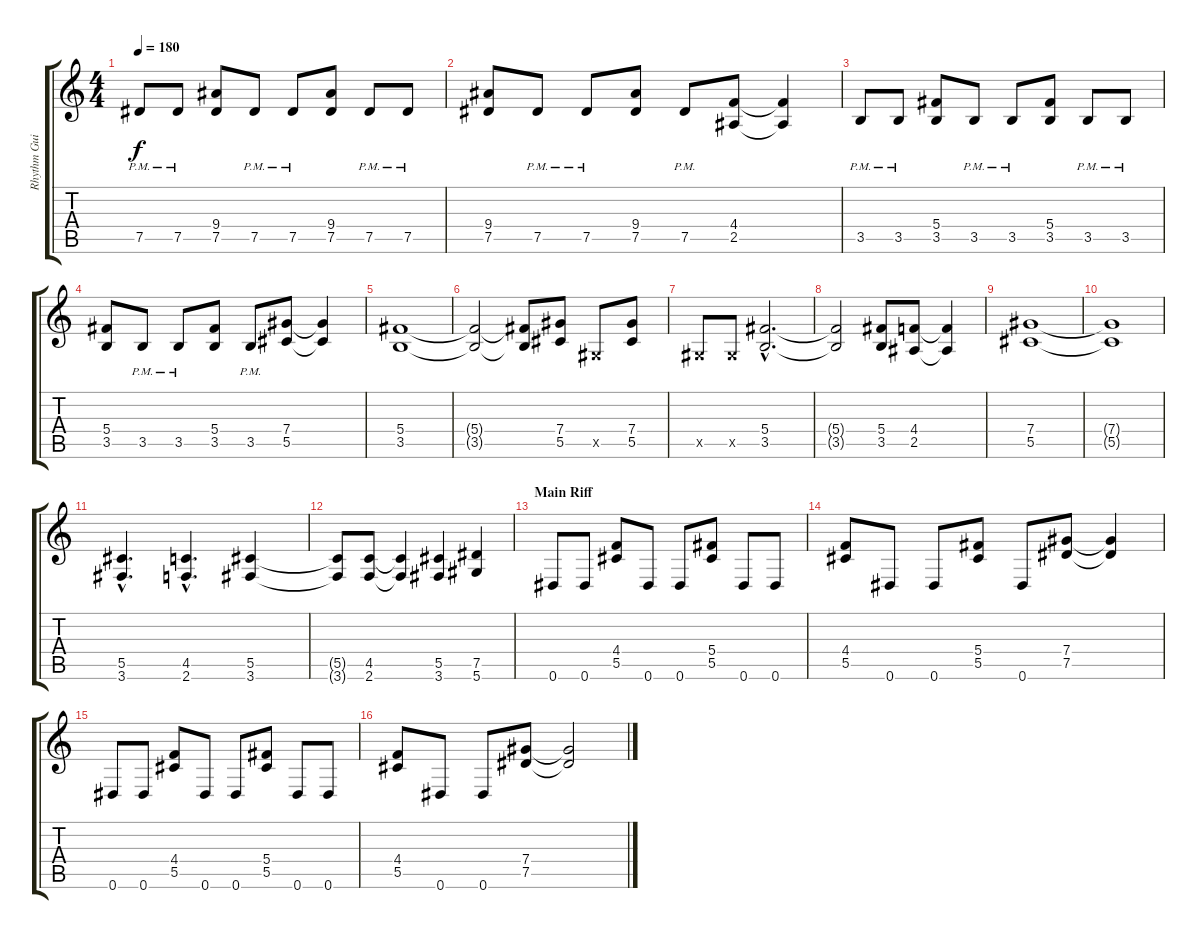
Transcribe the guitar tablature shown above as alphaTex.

\track ("Rhythm Guitar" "Rhythm Gui") {instrument distortionguitar}
\staff {score tabs}
\tuning (Eb4 Bb3 Gb3 Db3 Ab2 Eb2) {hide}
\ts (4 4)
\tempo 180
\clef g2
\ks c
7.5{pm}.8{dy f} 7.5{pm}.8 (9.4 7.5).8 7.5{pm}.8 7.5{pm}.8 (9.4 7.5).8 7.5{pm}.8 7.5{pm}.8 |
(9.4 7.5).8 7.5{pm}.8 7.5{pm}.8 (9.4 7.5).8 7.5{pm}.8 (4.4 2.5).8 (4.4{t} 2.5{t}).4 |
3.5{pm}.8 3.5{pm}.8 (5.4 3.5).8 3.5{pm}.8 3.5{pm}.8 (5.4 3.5).8 3.5{pm}.8 3.5{pm}.8 |
(5.4 3.5).8 3.5{pm}.8 3.5{pm}.8 (5.4 3.5).8 3.5{pm}.8 (7.4 5.5).8 (7.4{t} 5.5{t}).4 |
(5.4 3.5).1 |
(5.4{t} 3.5{t}).2 (5.4{t} 3.5{t}).8 (7.4 5.5).8 0.5{x}.8 (7.4 5.5).8 |
0.5{x}.8 0.5{x}.8 (5.4{hac} 3.5{hac}).2{d} |
(5.4{t} 3.5{t}).2 (5.4 3.5).8 (4.4 2.5).8 (4.4{t} 2.5{t}).4 |
(7.4 5.5).1 |
(7.4{t} 5.5{t}).1 |
(5.5{hac} 3.6{hac}).4{d} (4.5{hac} 2.6{hac}).4{d} (5.5 3.6).4 |
(5.5{t} 3.6{t}).8 (4.5 2.6).8 (4.5{t} 2.6{t}).4 (5.5 3.6).4 (7.5 5.6).4 |
\section ("" "Main Riff")
0.6.8 0.6.8 (4.4 5.5).8 0.6.8 0.6.8 (5.4 5.5).8 0.6.8 0.6.8 |
(4.4 5.5).8 0.6.8 0.6.8 (5.4 5.5).8 0.6.8 (7.4 7.5).8 (7.4{t} 7.5{t}).4 |
0.6.8 0.6.8 (4.4 5.5).8 0.6.8 0.6.8 (5.4 5.5).8 0.6.8 0.6.8 |
(4.4 5.5).8 0.6.8 0.6.8 (7.4 7.5).8 (7.4{t} 7.5{t}).2
